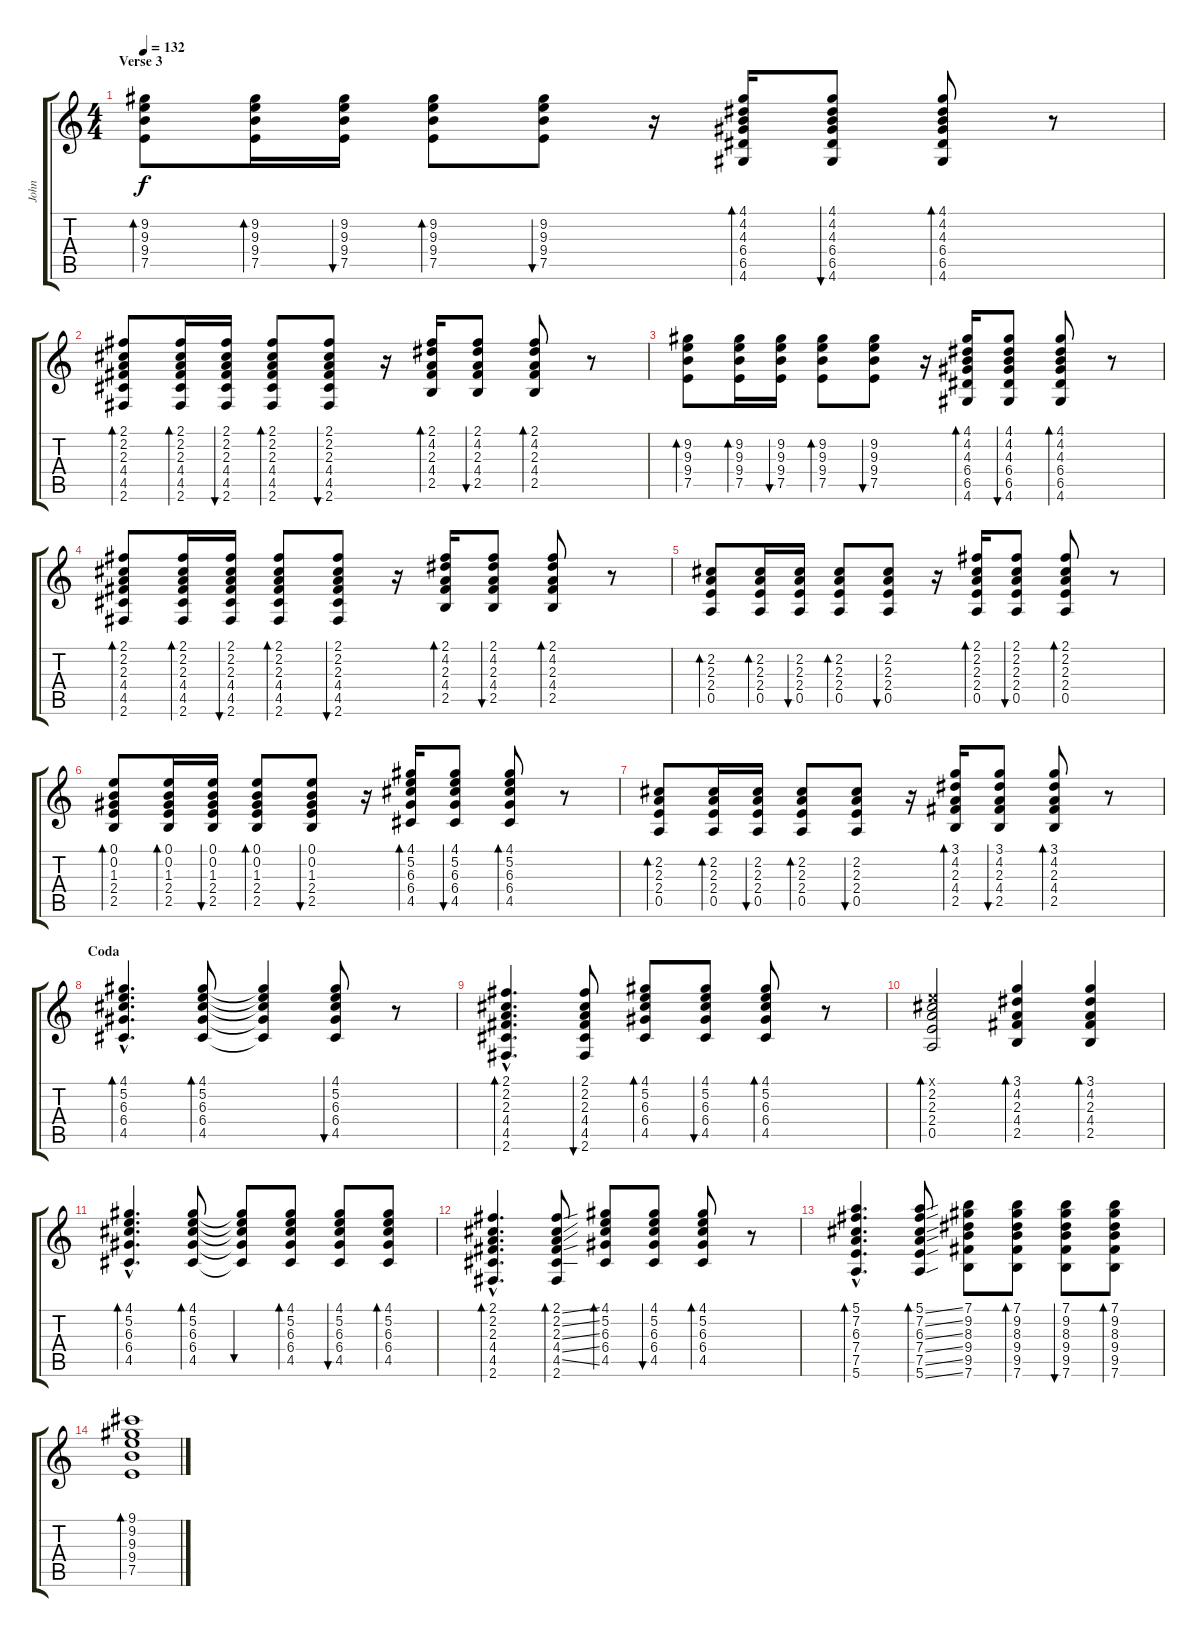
\track ("John" "John") {instrument electricguitarclean}
\staff {score tabs}
\tuning (E4 B3 G3 D3 A2 E2) {hide}
\ts (4 4)
\section ("" "Verse 3")
\tempo 132
\clef g2
\ks c
(9.2 9.3 9.4 7.5).8{bd 60 dy f} (9.2 9.3 9.4 7.5).16{bd 60} (9.2 9.3 9.4 7.5).16{bu 60} (9.2 9.3 9.4 7.5).8{bd 60} (9.2 9.3 9.4 7.5).8{bu 60} r.16 (4.1 4.2 4.3 6.4 6.5 4.6).16{bd 60} (4.1 4.2 4.3 6.4 6.5 4.6).8{bu 60} (4.1 4.2 4.3 6.4 6.5 4.6).8{bd 60} r.8 |
(2.1 2.2 2.3 4.4 4.5 2.6).8{bd 60} (2.1 2.2 2.3 4.4 4.5 2.6).16{bd 60} (2.1 2.2 2.3 4.4 4.5 2.6).16{bu 60} (2.1 2.2 2.3 4.4 4.5 2.6).8{bd 60} (2.1 2.2 2.3 4.4 4.5 2.6).8{bu 60} r.16 (2.1 4.2 2.3 4.4 2.5).16{bd 60} (2.1 4.2 2.3 4.4 2.5).8{bu 60} (2.1 4.2 2.3 4.4 2.5).8{bd 60} r.8 |
(9.2 9.3 9.4 7.5).8{bd 60} (9.2 9.3 9.4 7.5).16{bd 60} (9.2 9.3 9.4 7.5).16{bu 60} (9.2 9.3 9.4 7.5).8{bd 60} (9.2 9.3 9.4 7.5).8{bu 60} r.16 (4.1 4.2 4.3 6.4 6.5 4.6).16{bd 60} (4.1 4.2 4.3 6.4 6.5 4.6).8{bu 60} (4.1 4.2 4.3 6.4 6.5 4.6).8{bd 60} r.8 |
(2.1 2.2 2.3 4.4 4.5 2.6).8{bd 60} (2.1 2.2 2.3 4.4 4.5 2.6).16{bd 60} (2.1 2.2 2.3 4.4 4.5 2.6).16{bu 60} (2.1 2.2 2.3 4.4 4.5 2.6).8{bd 60} (2.1 2.2 2.3 4.4 4.5 2.6).8{bu 60} r.16 (2.1 4.2 2.3 4.4 2.5).16{bd 60} (2.1 4.2 2.3 4.4 2.5).8{bu 60} (2.1 4.2 2.3 4.4 2.5).8{bd 60} r.8 |
(2.2 2.3 2.4 0.5).8{bd 60} (2.2 2.3 2.4 0.5).16{bd 60} (2.2 2.3 2.4 0.5).16{bu 60} (2.2 2.3 2.4 0.5).8{bd 60} (2.2 2.3 2.4 0.5).8{bu 60} r.16 (2.1 2.2 2.3 2.4 0.5).16{bd 60} (2.1 2.2 2.3 2.4 0.5).8{bu 60} (2.1 2.2 2.3 2.4 0.5).8{bd 60} r.8 |
(0.1 0.2 1.3 2.4 2.5).8{bd 60} (0.1 0.2 1.3 2.4 2.5).16{bd 60} (0.1 0.2 1.3 2.4 2.5).16{bu 60} (0.1 0.2 1.3 2.4 2.5).8{bd 60} (0.1 0.2 1.3 2.4 2.5).8{bu 60} r.16 (4.1 5.2 6.3 6.4 4.5).16{bd 60} (4.1 5.2 6.3 6.4 4.5).8{bu 60} (4.1 5.2 6.3 6.4 4.5).8{bd 60} r.8 |
(2.2 2.3 2.4 0.5).8{bd 60} (2.2 2.3 2.4 0.5).16{bd 60} (2.2 2.3 2.4 0.5).16{bu 60} (2.2 2.3 2.4 0.5).8{bd 60} (2.2 2.3 2.4 0.5).8{bu 60} r.16 (3.1 4.2 2.3 4.4 2.5).16{bd 60} (3.1 4.2 2.3 4.4 2.5).8{bu 60} (3.1 4.2 2.3 4.4 2.5).8{bd 60} r.8 |
\section ("" "Coda")
(4.1{hac} 5.2{hac} 6.3{hac} 6.4{hac} 4.5{hac}).4{d bd 60} (4.1 5.2 6.3 6.4 4.5).8{bd 60} (4.1{t} 5.2{t} 6.3{t} 6.4{t} 4.5{t}).4 (4.1 5.2 6.3 6.4 4.5).8{bu 60} r.8 |
(2.1{hac} 2.2{hac} 2.3{hac} 4.4{hac} 4.5{hac} 2.6{hac}).4{d bd 60} (2.1 2.2 2.3 4.4 4.5 2.6).8{bu 60} (4.1 5.2 6.3 6.4 4.5).8{bd 60} (4.1 5.2 6.3 6.4 4.5).8{bu 60} (4.1 5.2 6.3 6.4 4.5).8{bd 60} r.8 |
(0.1{x} 2.2 2.3 2.4 0.5).2{bd 60} (3.1 4.2 2.3 4.4 2.5).4{bd 60} (3.1 4.2 2.3 4.4 2.5).4{bd 60} |
(4.1{hac} 5.2{hac} 6.3{hac} 6.4{hac} 4.5{hac}).4{d bd 60} (4.1 5.2 6.3 6.4 4.5).8{bd 60} (4.1{t} 5.2{t} 6.3{t} 6.4{t} 4.5{t}).8{bu 60} (4.1 5.2 6.3 6.4 4.5).8{bd 60} (4.1 5.2 6.3 6.4 4.5).8{bu 60} (4.1 5.2 6.3 6.4 4.5).8{bd 60} |
(2.1{hac} 2.2{hac} 2.3{hac} 4.4{hac} 4.5{hac} 2.6{hac}).4{d bd 60} (2.1{ss} 2.2{ss} 2.3{ss} 4.4{ss} 4.5{ss} 2.6).8{bd 60} (4.1 5.2 6.3 6.4 4.5).8{bd 60} (4.1 5.2 6.3 6.4 4.5).8{bu 60} (4.1 5.2 6.3 6.4 4.5).8{bd 60} r.8 |
(5.1{hac} 7.2{hac} 6.3{hac} 7.4{hac} 7.5{hac} 5.6{hac}).4{d bd 60} (5.1{ss} 7.2{ss} 6.3{ss} 7.4{ss} 7.5{ss} 5.6{ss}).8{bd 60} (7.1 9.2 8.3 9.4 9.5 7.6).8 (7.1 9.2 8.3 9.4 9.5 7.6).8{bd 60} (7.1 9.2 8.3 9.4 9.5 7.6).8{bu 60} (7.1 9.2 8.3 9.4 9.5 7.6).8{bd 60} |
(9.1 9.2 9.3 9.4 7.5).1{bd 240 volume 15}
